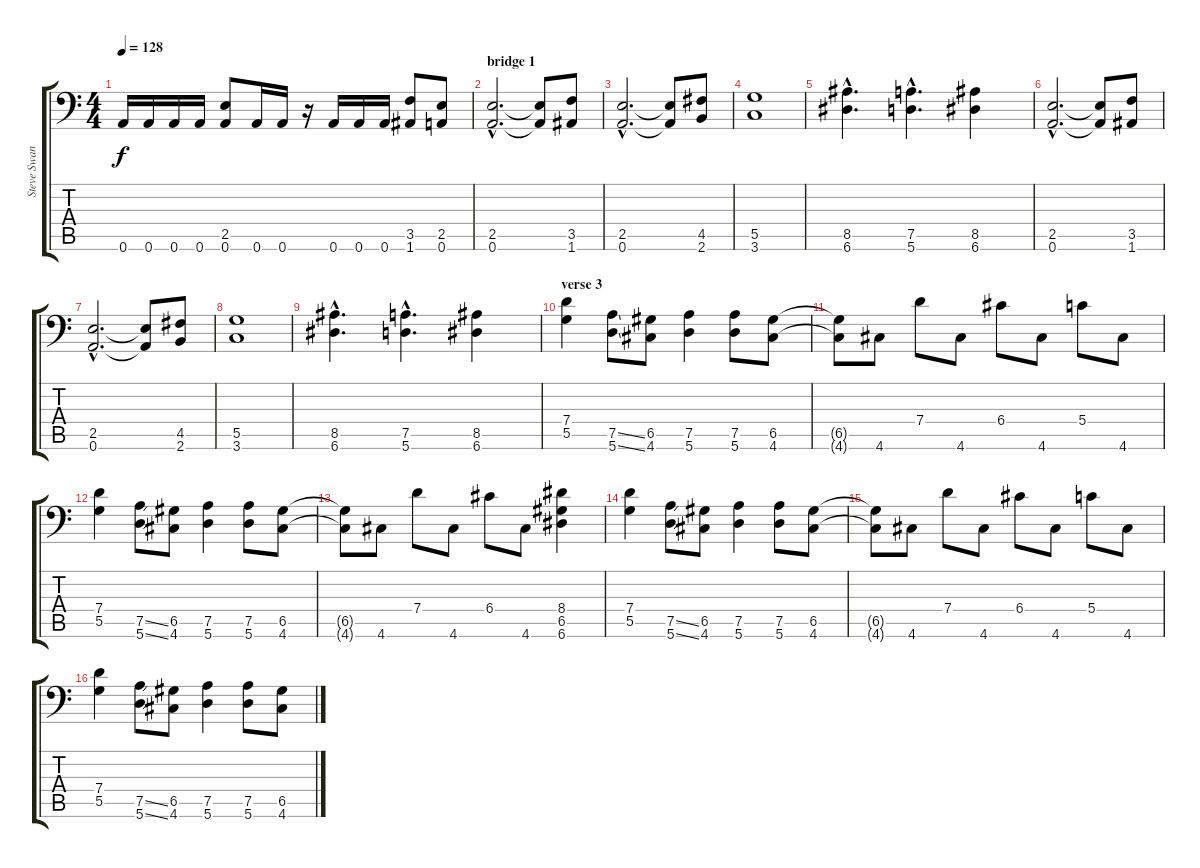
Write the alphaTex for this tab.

\track ("Steve Swanson" "Steve Swan") {instrument distortionguitar}
\staff {score tabs}
\tuning (A3 E3 C3 G2 D2 A1) {hide}
\ts (4 4)
\tempo 128
\clef f4
\ks c
0.6.16{dy f} 0.6.16 0.6.16 0.6.16 (2.5 0.6).8 0.6.16 0.6.16 r.16 0.6.16 0.6.16 0.6.16 (3.5 1.6).8 (2.5 0.6).8 |
\section ("" "bridge 1")
(2.5{hac} 0.6{hac}).2{d} (2.5{t} 0.6{t}).8 (3.5 1.6).8 |
(2.5{hac} 0.6{hac}).2{d} (2.5{t} 0.6{t}).8 (4.5 2.6).8 |
(5.5 3.6).1 |
(8.5{hac} 6.6{hac}).4{d} (7.5{hac} 5.6{hac}).4{d} (8.5 6.6).4 |
(2.5{hac} 0.6{hac}).2{d} (2.5{t} 0.6{t}).8 (3.5 1.6).8 |
(2.5{hac} 0.6{hac}).2{d} (2.5{t} 0.6{t}).8 (4.5 2.6).8 |
(5.5 3.6).1 |
(8.5{hac} 6.6{hac}).4{d} (7.5{hac} 5.6{hac}).4{d} (8.5 6.6).4 |
\section ("" "verse 3")
(7.4 5.5).4 (7.5{ss} 5.6{ss}).8 (6.5 4.6).8 (7.5 5.6).4 (7.5 5.6).8 (6.5 4.6).8 |
(6.5{t} 4.6{t}).8 4.6.8 7.4.8 4.6.8 6.4.8 4.6.8 5.4.8 4.6.8 |
(7.4 5.5).4 (7.5{ss} 5.6{ss}).8 (6.5 4.6).8 (7.5 5.6).4 (7.5 5.6).8 (6.5 4.6).8 |
(6.5{t} 4.6{t}).8 4.6.8 7.4.8 4.6.8 6.4.8 4.6.8 (8.4 6.5 6.6).4 |
(7.4 5.5).4 (7.5{ss} 5.6{ss}).8 (6.5 4.6).8 (7.5 5.6).4 (7.5 5.6).8 (6.5 4.6).8 |
(6.5{t} 4.6{t}).8 4.6.8 7.4.8 4.6.8 6.4.8 4.6.8 5.4.8 4.6.8 |
(7.4 5.5).4 (7.5{ss} 5.6{ss}).8 (6.5 4.6).8 (7.5 5.6).4 (7.5 5.6).8 (6.5 4.6).8
